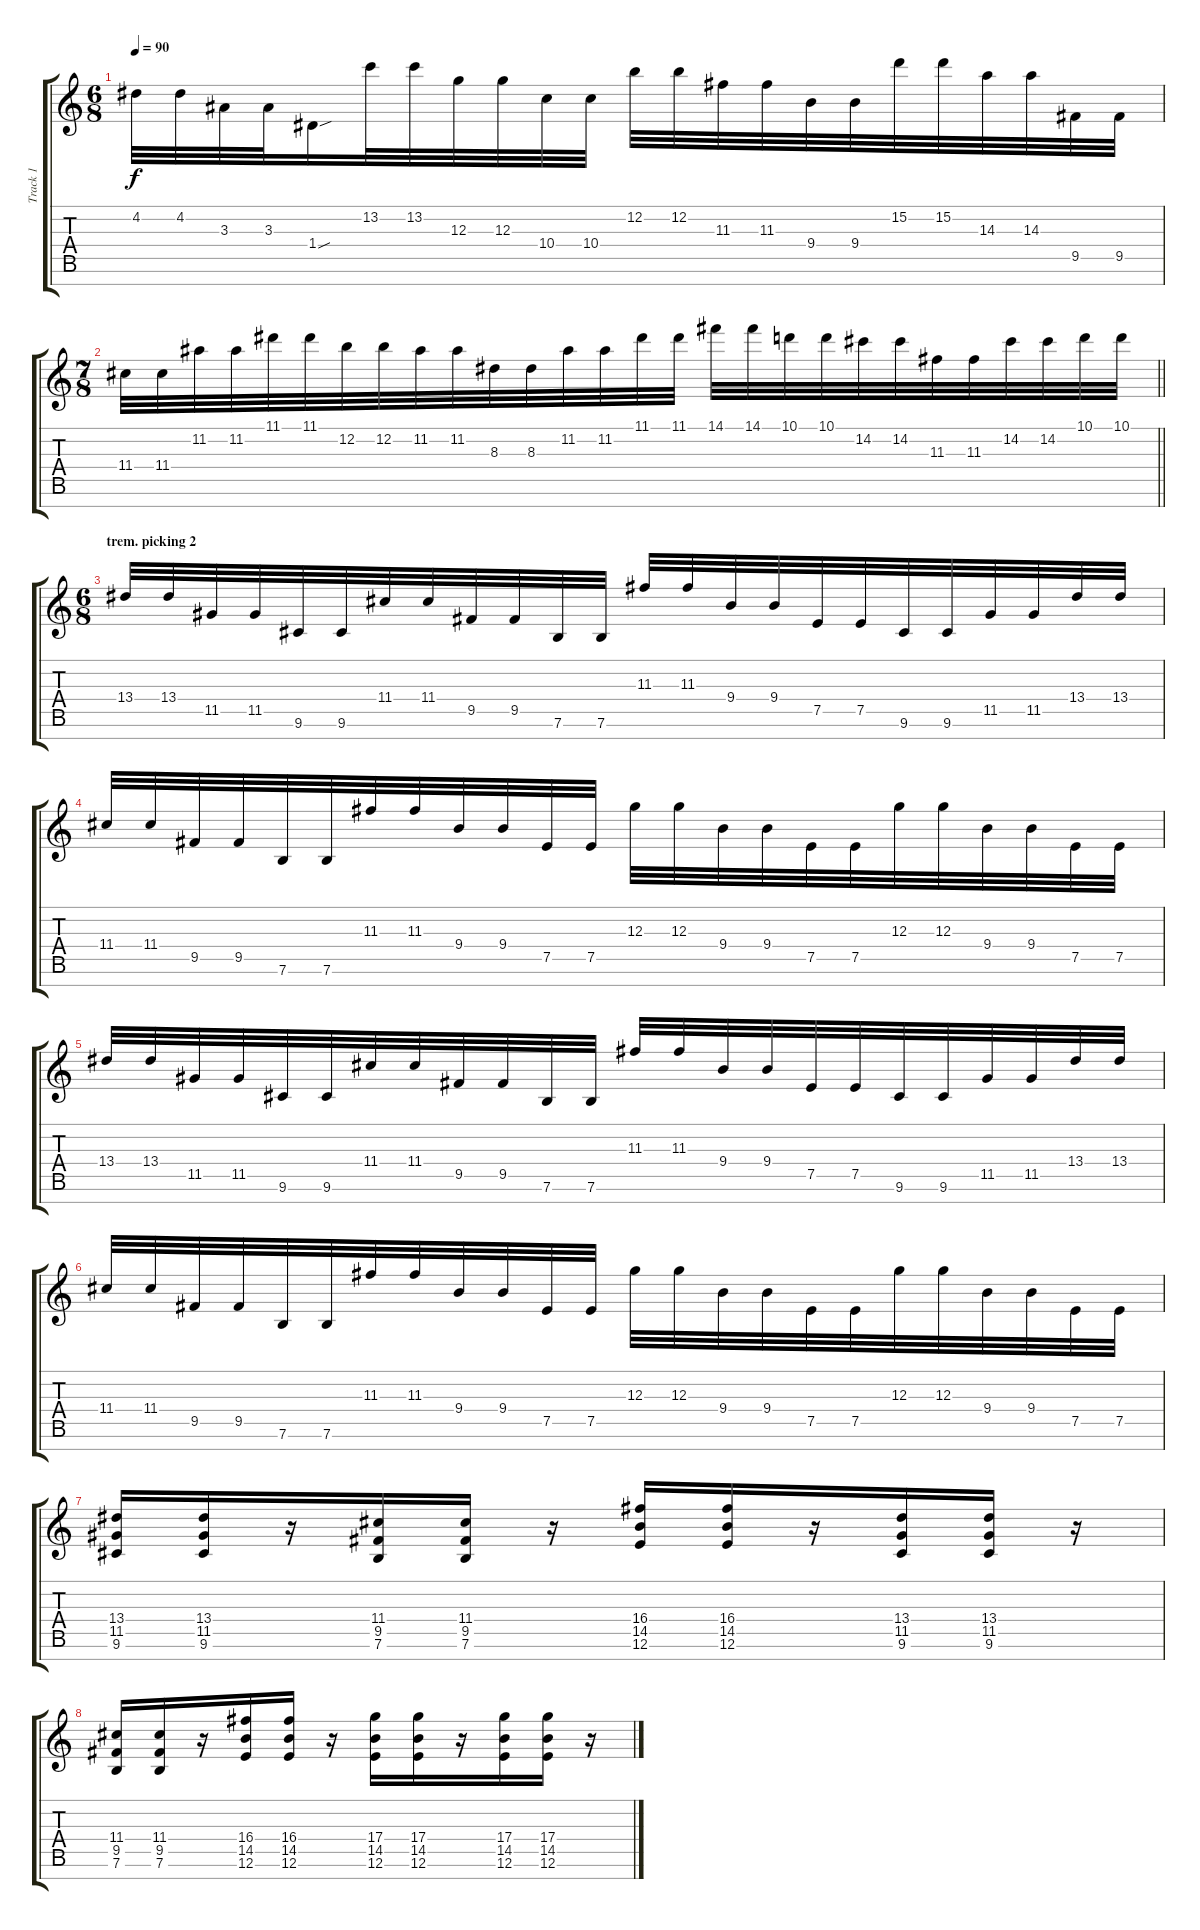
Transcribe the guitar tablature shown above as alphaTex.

\track ("Track 1" "Track 1") {instrument overdrivenguitar}
\staff {score tabs}
\tuning (E4 B3 G3 D3 A2 E2 B1) {hide}
\ts (6 8)
\tempo 90
\clef g2
\ks c
4.2.32{dy f} 4.2.32 3.3.32 3.3.32 1.4{sou}.16 13.2.32 13.2.32 12.3.32 12.3.32 10.4.32 10.4.32 12.2.32 12.2.32 11.3.32 11.3.32 9.4.32 9.4.32 15.2.32 15.2.32 14.3.32 14.3.32 9.5.32 9.5.32 |
\ts (7 8)
\barLineRight lightlight
11.4.32 11.4.32 11.2.32 11.2.32 11.1.32 11.1.32 12.2.32 12.2.32 11.2.32 11.2.32 8.3.32 8.3.32 11.2.32 11.2.32 11.1.32 11.1.32 14.1.32 14.1.32 10.1.32 10.1.32 14.2.32 14.2.32 11.3.32 11.3.32 14.2.32 14.2.32 10.1.32 10.1.32 |
\ts (6 8)
\section ("" "trem. picking 2")
13.4.32{volume 12 instrument overdrivenguitar} 13.4.32 11.5.32 11.5.32 9.6.32 9.6.32 11.4.32 11.4.32 9.5.32 9.5.32 7.6.32 7.6.32 11.3.32 11.3.32 9.4.32 9.4.32 7.5.32 7.5.32 9.6.32 9.6.32 11.5.32 11.5.32 13.4.32 13.4.32 |
11.4.32 11.4.32 9.5.32 9.5.32 7.6.32 7.6.32 11.3.32 11.3.32 9.4.32 9.4.32 7.5.32 7.5.32 12.3.32 12.3.32 9.4.32 9.4.32 7.5.32 7.5.32 12.3.32 12.3.32 9.4.32 9.4.32 7.5.32 7.5.32 |
13.4.32{volume 12 instrument overdrivenguitar} 13.4.32 11.5.32 11.5.32 9.6.32 9.6.32 11.4.32 11.4.32 9.5.32 9.5.32 7.6.32 7.6.32 11.3.32 11.3.32 9.4.32 9.4.32 7.5.32 7.5.32 9.6.32 9.6.32 11.5.32 11.5.32 13.4.32 13.4.32 |
11.4.32 11.4.32 9.5.32 9.5.32 7.6.32 7.6.32 11.3.32 11.3.32 9.4.32 9.4.32 7.5.32 7.5.32 12.3.32 12.3.32 9.4.32 9.4.32 7.5.32 7.5.32 12.3.32 12.3.32 9.4.32 9.4.32 7.5.32 7.5.32 |
(13.4 11.5 9.6).16 (13.4 11.5 9.6).16 r.16 (11.4 9.5 7.6).16 (11.4 9.5 7.6).16 r.16 (16.4 14.5 12.6).16 (16.4 14.5 12.6).16 r.16 (13.4 11.5 9.6).16 (13.4 11.5 9.6).16 r.16 |
(11.4 9.5 7.6).16 (11.4 9.5 7.6).16 r.16 (16.4 14.5 12.6).16 (16.4 14.5 12.6).16 r.16 (17.4 14.5 12.6).16 (17.4 14.5 12.6).16 r.16 (17.4 14.5 12.6).16 (17.4 14.5 12.6).16 r.16
